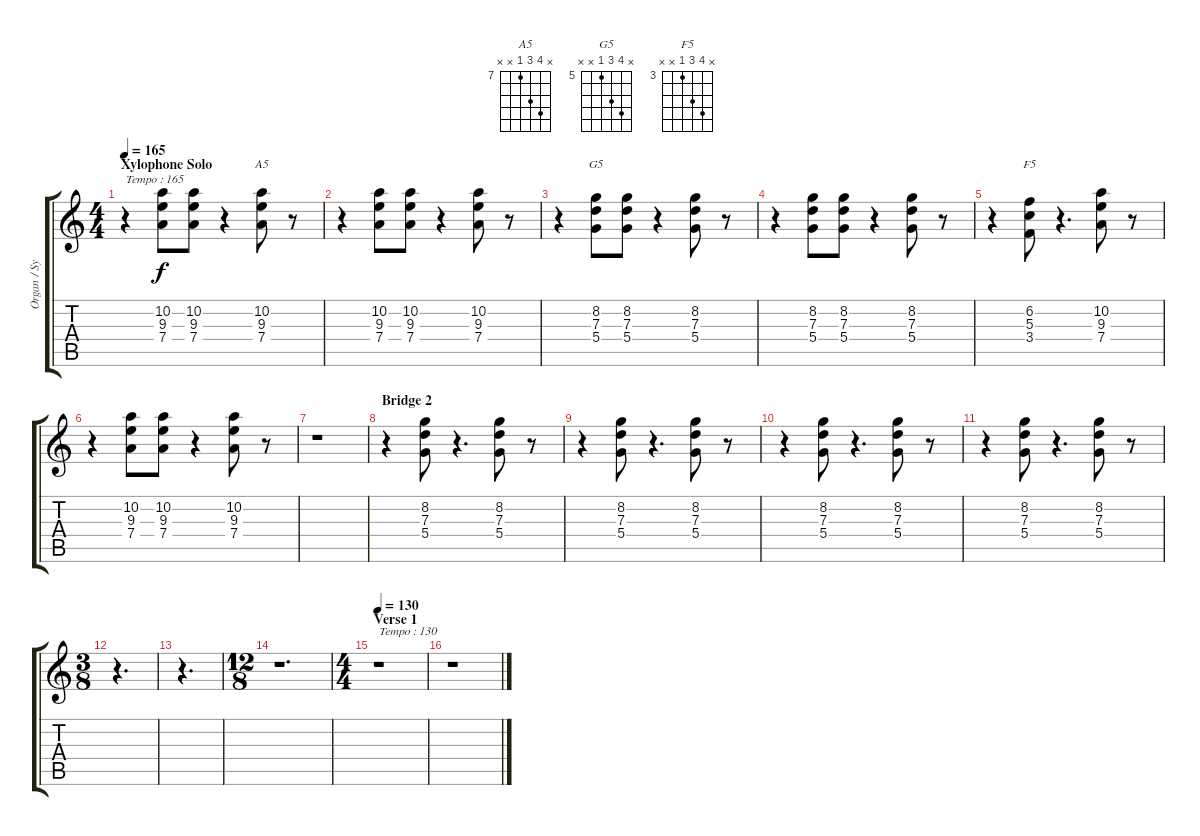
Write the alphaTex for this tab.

\track ("Organ / Synth" "Organ / Sy") {instrument drawbarorgan}
\staff {score tabs}
\tuning (E5 B4 G4 D4 A3 E3) {hide}
\chord ("A5" x 10 9 7 x x) {firstfret 7}
\chord ("G5" x 8 7 5 x x) {firstfret 5}
\chord ("F5" x 6 5 3 x x) {firstfret 3}
\ts (4 4)
\section ("" "Xylophone Solo")
\tempo 165
\clef g2
\ks c
r.4{txt "Tempo : 165" dy f} (10.2 9.3 7.4).8 (10.2 9.3 7.4).8 r.4 (10.2 9.3 7.4).8{ch "A5"} r.8 |
r.4 (10.2 9.3 7.4).8 (10.2 9.3 7.4).8 r.4 (10.2 9.3 7.4).8 r.8 |
r.4 (8.2 7.3 5.4).8{ch "G5"} (8.2 7.3 5.4).8 r.4 (8.2 7.3 5.4).8 r.8 |
r.4 (8.2 7.3 5.4).8 (8.2 7.3 5.4).8 r.4 (8.2 7.3 5.4).8 r.8 |
r.4 (6.2 5.3 3.4).8{ch "F5"} r.4{d} (10.2 9.3 7.4).8 r.8 |
r.4 (10.2 9.3 7.4).8 (10.2 9.3 7.4).8 r.4 (10.2 9.3 7.4).8 r.8 |
r.1 |
\section ("" "Bridge 2")
r.4 (8.2 7.3 5.4).8 r.4{d} (8.2 7.3 5.4).8 r.8 |
r.4 (8.2 7.3 5.4).8 r.4{d} (8.2 7.3 5.4).8 r.8 |
r.4 (8.2 7.3 5.4).8 r.4{d} (8.2 7.3 5.4).8 r.8 |
r.4 (8.2 7.3 5.4).8 r.4{d} (8.2 7.3 5.4).8 r.8 |
\ts (3 8)
r.4{d} |
r.4{d} |
\ts (12 8)
r.1{d} |
\ts (4 4)
\section ("" "Verse 1")
\tempo 130
r.1{txt "Tempo : 130"} |
r.1
